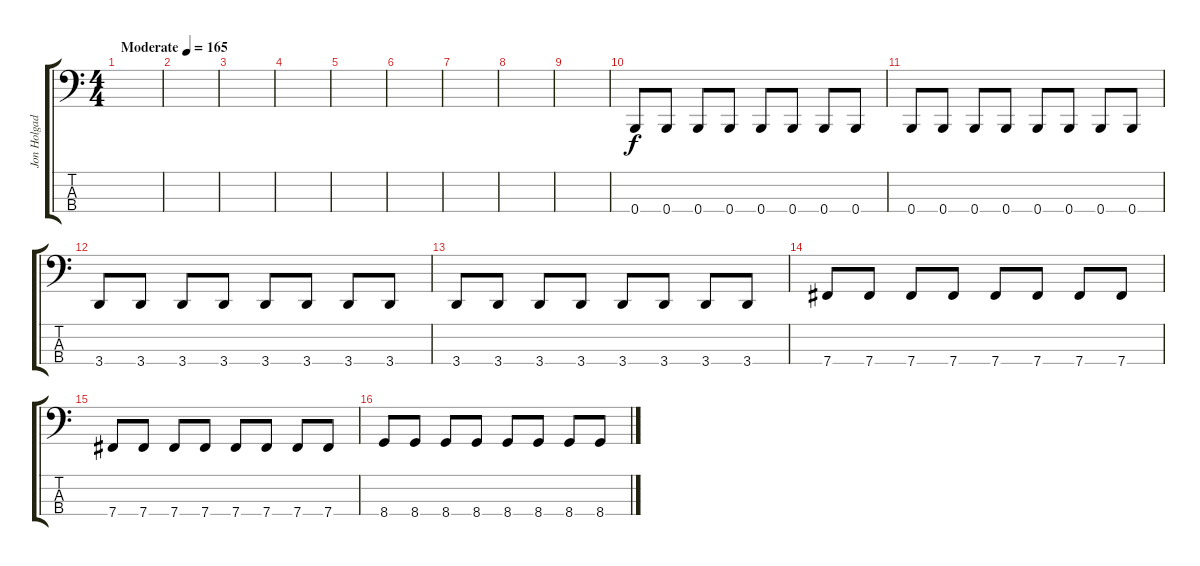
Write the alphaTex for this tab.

\track ("Jon Holgado" "Jon Holgad") {instrument electricbasspick}
\staff {score tabs}
\tuning (E2 B1 Gb1 B0) {hide}
\ts (4 4)
\tempo (165 "Moderate")
\clef f4
\ks c
|
|
|
|
|
|
|
|
|
0.4.8 0.4.8 0.4.8 0.4.8 0.4.8 0.4.8 0.4.8 0.4.8 |
0.4.8 0.4.8 0.4.8 0.4.8 0.4.8 0.4.8 0.4.8 0.4.8 |
3.4.8 3.4.8 3.4.8 3.4.8 3.4.8 3.4.8 3.4.8 3.4.8 |
3.4.8 3.4.8 3.4.8 3.4.8 3.4.8 3.4.8 3.4.8 3.4.8 |
7.4.8 7.4.8 7.4.8 7.4.8 7.4.8 7.4.8 7.4.8 7.4.8 |
7.4.8 7.4.8 7.4.8 7.4.8 7.4.8 7.4.8 7.4.8 7.4.8 |
8.4.8 8.4.8 8.4.8 8.4.8 8.4.8 8.4.8 8.4.8 8.4.8
